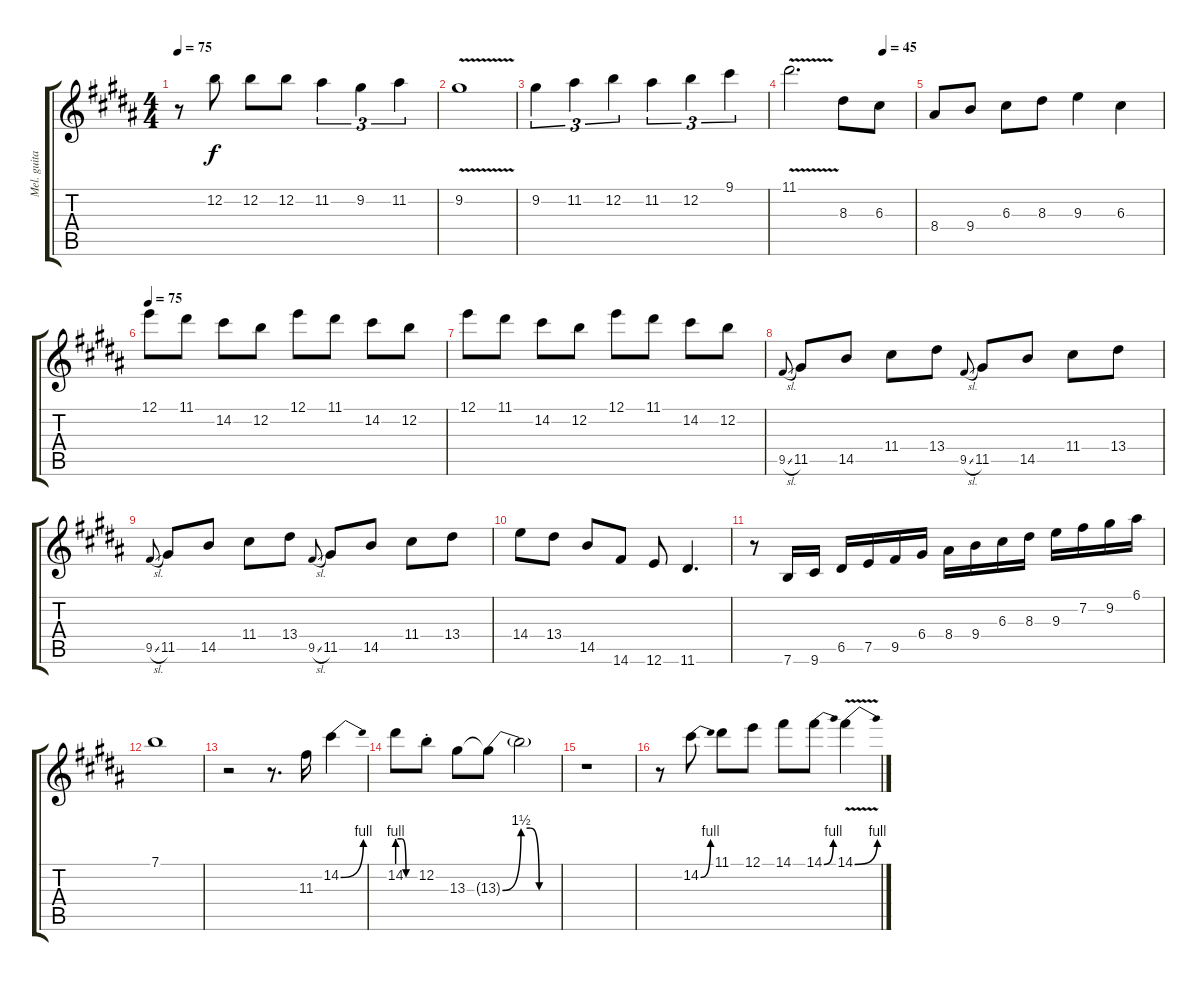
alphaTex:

\track ("Mel. guitar 1" "Mel. guita") {instrument electricguitarjazz}
\staff {score tabs}
\tuning (E4 B3 G3 D3 A2 E2) {hide}
\ts (4 4)
\tempo 75
\clef g2
\ks b
r.8{dy f} 12.2.8 12.2.8 12.2.8 11.2.4{tu (3 2)} 9.2.4{tu (3 2)} 11.2.4{tu (3 2)} |
9.2{v}.1 |
9.2.4{tu (3 2)} 11.2.4{tu (3 2)} 12.2.4{tu (3 2)} 11.2.4{tu (3 2)} 12.2.4{tu (3 2)} 9.1.4{tu (3 2)} |
\tempo (45 0.75)
11.1{v}.2{d} 8.3.8 6.3.8 |
8.4.8 9.4.8 6.3.8 8.3.8 9.3.4 6.3.4 |
\tempo 75
12.1.8{volume 13} 11.1.8 14.2.8 12.2.8 12.1.8 11.1.8 14.2.8 12.2.8 |
12.1.8 11.1.8 14.2.8 12.2.8 12.1.8 11.1.8 14.2.8 12.2.8 |
9.5{sl}.8{gr onbeat} 11.5.8 14.5.8 11.4.8 13.4.8 9.5{sl}.8{gr onbeat} 11.5.8 14.5.8 11.4.8 13.4.8 |
9.5{sl}.8{gr onbeat} 11.5.8 14.5.8 11.4.8 13.4.8 9.5{sl}.8{gr onbeat} 11.5.8 14.5.8 11.4.8 13.4.8 |
14.4.8 13.4.8 14.5.8 14.6.8 12.6.8 11.6.4{d} |
r.8 7.6.16 9.6.16 6.5.16 7.5.16 9.5.16 6.4.16 8.4.16 9.4.16 6.3.16 8.3.16 9.3.16 7.2.16 9.2.16 6.1.16 |
7.1.1 |
r.2 r.8{d} 11.3.16 14.2{be (bend 0 0 60 4)}.4 |
14.2{be (custom 0 4 15 4 30 0 60 0)}.8 12.2{st}.8 13.3.8 13.3{be (bend 0 0 60 6) t}.8 13.3{be (custom 0 6 15 6 30 0 60 0) t}.2 |
r.1 |
r.8 14.2{be (bend 0 0 60 4)}.8 11.1.8 12.1.8 14.1.8 14.1{be (bend 0 0 60 4)}.8 14.1{be (bend 0 0 60 4) v}.4
